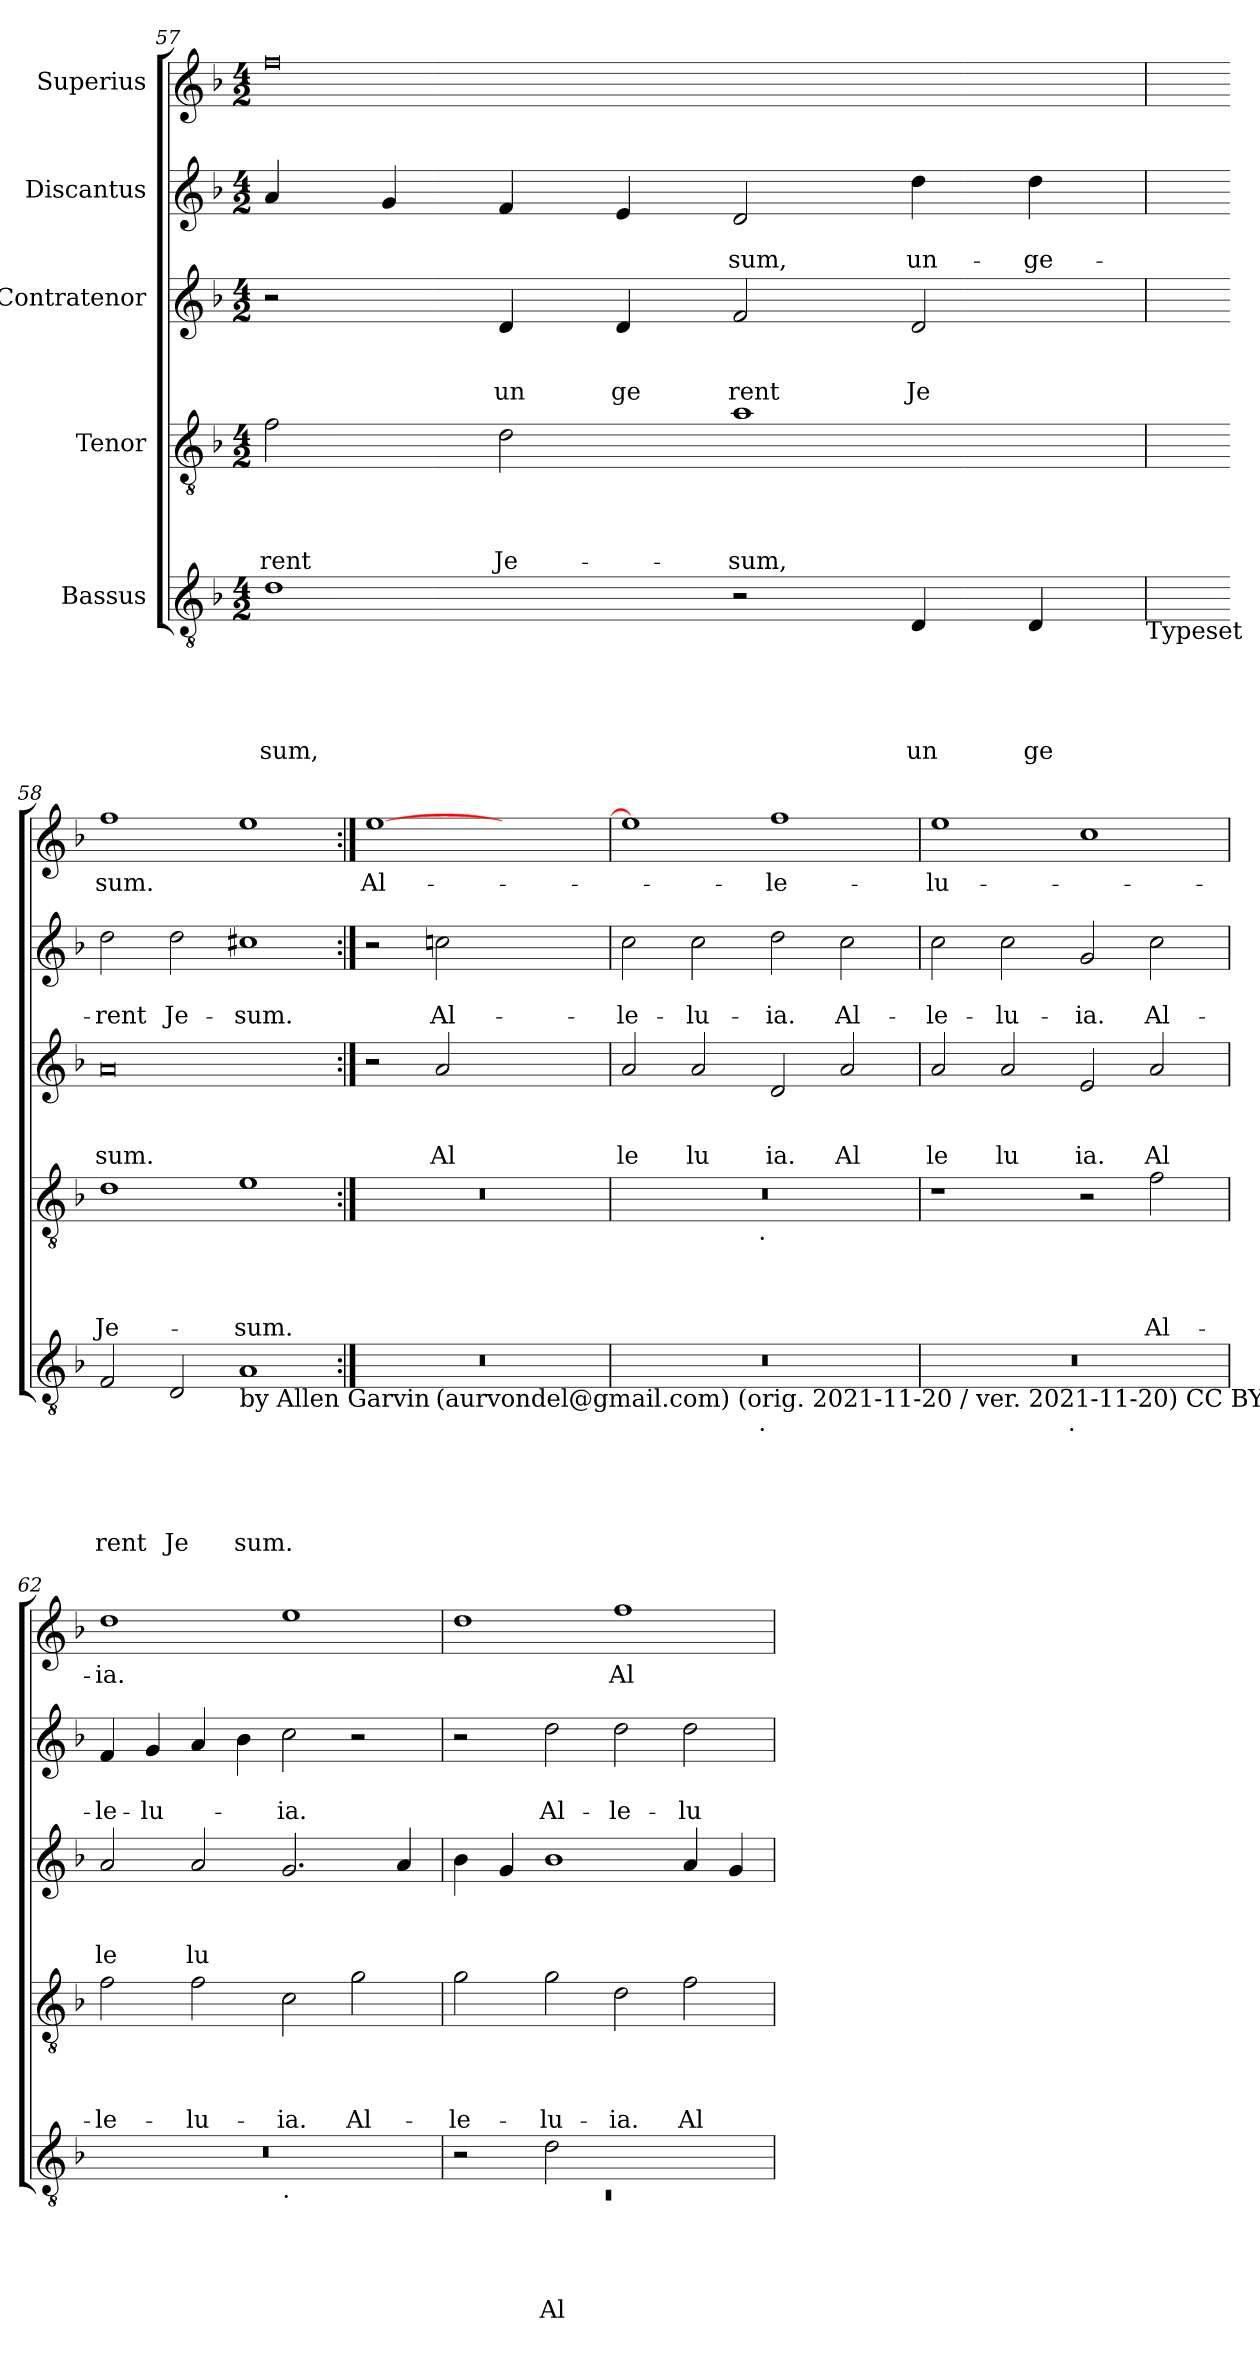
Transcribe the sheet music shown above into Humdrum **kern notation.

**kern	**text	**text	**text	**text	**text	**kern	**text	**text	**text	**text	**kern	**text	**text	**text	**kern	**text	**text	**kern	**text
*part5	*part5	*part5	*part5	*part5	*part5	*part4	*part4	*part4	*part4	*part4	*part3	*part3	*part3	*part3	*part2	*part2	*part2	*part1	*part1
*staff5	*staff5	*staff5	*staff5	*staff5	*staff5	*staff4	*staff4	*staff4	*staff4	*staff4	*staff3	*staff3	*staff3	*staff3	*staff2	*staff2	*staff2	*staff1	*staff1
*I"Bassus	*	*	*	*	*	*I"Tenor	*	*	*	*	*I"Contratenor	*	*	*	*I"Discantus	*	*	*I"Superius	*
!!LO:LB:g=z
*clefGv2	*	*	*	*	*	*clefGv2	*	*	*	*	*clefG2	*	*	*	*clefG2	*	*	*clefG2	*
*k[b-]	*	*	*	*	*	*k[b-]	*	*	*	*	*k[b-]	*	*	*	*k[b-]	*	*	*k[b-]	*
*F:	*	*	*	*	*	*F:	*	*	*	*	*F:	*	*	*	*F:	*	*	*F:	*
*M4/2	*	*	*	*	*	*M4/2	*	*	*	*	*M4/2	*	*	*	*M4/2	*	*	*M4/2	*
=57	=57	=57	=57	=57	=57	=57	=57	=57	=57	=57	=57	=57	=57	=57	=57	=57	=57	=57	=57
!	!	!	!	!	!LO:LY:b	!	!	!	!	!LO:LY:b	!	!	!	!	!	!	!	!	!
1d	.	.	.	.	-sum,	2f\	.	.	.	rent	2r	.	.	.	4a/	.	.	0ff	.
.	.	.	.	.	.	.	.	.	.	.	.	.	.	.	4g/	.	.	.	.
!	!	!	!	!	!	!	!	!	!	!LO:LY:b	!	!	!	!LO:LY:b	!	!	!	!	!
.	.	.	.	.	.	2d\	.	.	.	Je-	4d/	.	.	un	4f/	.	.	.	.
!	!	!	!	!	!	!	!	!	!	!	!	!	!	!LO:LY:b	!	!	!	!	!
.	.	.	.	.	.	.	.	.	.	.	4d/	.	.	ge	4e/	.	.	.	.
!	!	!	!	!	!	!	!	!	!	!LO:LY:b	!	!	!	!LO:LY:b	!	!	!LO:LY:b	!	!
2r	.	.	.	.	.	1a	.	.	.	-sum,	2f/	.	.	rent	2d/	.	sum,	.	.
!	!	!	!	!	!LO:LY:b	!	!	!	!	!	!	!	!	!LO:LY:b	!	!	!LO:LY:b	!	!
4D/	.	.	.	.	un	.	.	.	.	.	2d/	.	.	Je	4dd\	.	un-	.	.
!	!	!	!	!	!LO:LY:b	!	!	!	!	!	!	!	!	!	!	!	!LO:LY:b	!	!
4D/	.	.	.	.	ge	.	.	.	.	.	.	.	.	.	4dd\	.	-ge-	.	.
!LO:TX:b:t=Typeset	!	!	!	!	!	!	!	!	!	!	!	!	!	!	!	!	!	!	!
=58	=58	=58	=58	=58	=58	=58	=58	=58	=58	=58	=58	=58	=58	=58	=58	=58	=58	=58	=58
!	!	!	!	!	!LO:LY:b	!	!	!	!	!LO:LY:b	!	!	!	!LO:LY:b	!	!	!LO:LY:b	!	!LO:LY:b
2F/	.	.	.	.	rent	1d	.	.	.	Je-	0a	.	.	sum.	2dd\	.	-rent	1ff	sum.
!	!	!	!	!	!LO:LY:b	!	!	!	!	!	!	!	!	!	!	!	!LO:LY:b	!	!
2D/	.	.	.	.	Je	.	.	.	.	.	.	.	.	.	2dd\	.	Je-	.	.
!LO:TX:b:t=by Allen Garvin	!	!	!	!	!	!	!	!	!	!	!	!	!	!	!	!	!	!	!
!	!	!	!	!	!LO:LY:b	!	!	!	!	!LO:LY:b	!	!	!	!	!	!	!LO:LY:b	!	!
1A	.	.	.	.	sum.	1e	.	.	.	-sum.	.	.	.	.	1cc#X	.	-sum.	1ee	.
=59:|!	=59:|!	=59:|!	=59:|!	=59:|!	=59:|!	=59:|!	=59:|!	=59:|!	=59:|!	=59:|!	=59:|!	=59:|!	=59:|!	=59:|!	=59:|!	=59:|!	=59:|!	=59:|!	=59:|!
!	!	!	!	!	!	!	!	!	!	!	!	!	!	!	!	!	!	!	!LO:LY:b
*^	*	*	*	*	*	*	*	*	*	*	*	*	*	*	*	*	*	*	*
0r	2ryy	.	.	.	.	.	0r	.	.	.	.	2r	.	.	.	2r	.	.	[>1ee>	Al-
!	!LO:TX:b:t=(aurvondel@gmail.com) (orig. 2021-11-20 / ver. 2021-11-20) CC BY-NC 4.0	!	!	!	!	!	!	!	!	!	!	!	!	!	!	!	!	!	!	!
!	!	!	!	!	!	!	!	!	!	!	!	!	!	!	!LO:LY:b	!	!	!LO:LY:b	!	!
.	1.ryy	.	.	.	.	.	.	.	.	.	.	2a/	.	.	Al	2ccni\	.	Al-	.	.
.	.	.	.	.	.	.	.	.	.	.	.	1ryy	.	.	.	1ryy	.	.	1ryy	.
=60	=60	=60	=60	=60	=60	=60	=60	=60	=60	=60	=60	=60	=60	=60	=60	=60	=60	=60	=60	=60
!	!	!	!	!	!	!	!	!	!	!	!	!	!	!	!LO:LY:b	!	!	!LO:LY:b	!	!
*	*	*	*	*	*	*	*^	*	*	*	*	*	*	*	*	*	*	*	*	*
0r	2ryy	.	.	.	.	.	0r	2ryy	.	.	.	.	2a/	.	.	le	2cc\	.	-le-	1ee]	.
!	!	!	!	!	!	!	!	!	!	!	!	!	!	!	!	!LO:LY:b	!	!	!LO:LY:b	!	!
.	4...ryy	.	.	.	.	.	.	4...ryy	.	.	.	.	2a/	.	.	lu	2cc\	.	-lu-	.	.
!	!	!	!	!	!	!	!	!LO:TX:b:t=.	!	!	!	!	!	!	!	!	!	!	!	!	!
!	!LO:TX:b:t=.	!	!	!	!	!	!	!	!	!	!	!	!	!	!	!	!	!	!	!	!
.	1ryy	.	.	.	.	.	.	1ryy	.	.	.	.	.	.	.	.	.	.	.	.	.
!	!	!	!	!	!	!	!	!	!	!	!	!	!	!	!	!LO:LY:b	!	!	!LO:LY:b	!	!LO:LY:b
.	.	.	.	.	.	.	.	.	.	.	.	.	2d/	.	.	ia.	2dd\	.	-ia.	1ff	-le-
!	!	!	!	!	!	!	!	!	!	!	!	!	!	!	!	!LO:LY:b	!	!	!LO:LY:b	!	!
.	.	.	.	.	.	.	.	.	.	.	.	.	2a/	.	.	Al	2cc\	.	Al-	.	.
.	32ryy	.	.	.	.	.	.	32ryy	.	.	.	.	.	.	.	.	.	.	.	.	.
=61	=61	=61	=61	=61	=61	=61	=61	=61	=61	=61	=61	=61	=61	=61	=61	=61	=61	=61	=61	=61	=61
!	!	!	!	!	!	!	!	!	!	!	!	!	!	!	!	!LO:LY:b	!	!	!LO:LY:b	!	!LO:LY:b
*	*	*	*	*	*	*	*v	*v	*	*	*	*	*	*	*	*	*	*	*	*	*
0r	2ryy	.	.	.	.	.	1r	.	.	.	.	2a/	.	.	le	2cc\	.	-le-	1ee	-lu-
!	!	!	!	!	!	!	!	!	!	!	!	!	!	!	!LO:LY:b	!	!	!LO:LY:b	!	!
.	4...ryy	.	.	.	.	.	.	.	.	.	.	2a/	.	.	lu	2cc\	.	-lu-	.	.
!	!LO:TX:b:t=.	!	!	!	!	!	!	!	!	!	!	!	!	!	!	!	!	!	!	!
.	1ryy	.	.	.	.	.	.	.	.	.	.	.	.	.	.	.	.	.	.	.
!	!	!	!	!	!	!	!	!	!	!	!	!	!	!	!LO:LY:b	!	!	!LO:LY:b	!	!
.	.	.	.	.	.	.	2r	.	.	.	.	2e/	.	.	ia.	2g/	.	-ia.	1cc	.
!	!	!	!	!	!	!	!	!	!	!	!LO:LY:b	!	!	!	!LO:LY:b	!	!	!LO:LY:b	!	!
.	.	.	.	.	.	.	2f\	.	.	.	Al-	2a/	.	.	Al	2cc\	.	Al-	.	.
.	32ryy	.	.	.	.	.	.	.	.	.	.	.	.	.	.	.	.	.	.	.
=62	=62	=62	=62	=62	=62	=62	=62	=62	=62	=62	=62	=62	=62	=62	=62	=62	=62	=62	=62	=62
!	!	!	!	!	!	!	!	!	!	!	!LO:LY:b	!	!	!	!LO:LY:b	!	!	!LO:LY:b	!	!LO:LY:b
0r	1ryy	.	.	.	.	.	2f\	.	.	.	-le-	2a/	.	.	le	4f/	.	-le-	1dd	-ia.
!	!	!	!	!	!	!	!	!	!	!	!	!	!	!	!	!	!	!LO:LY:b	!	!
.	.	.	.	.	.	.	.	.	.	.	.	.	.	.	.	4g/	.	-lu-	.	.
!	!	!	!	!	!	!	!	!	!	!	!LO:LY:b	!	!	!	!LO:LY:b	!	!	!	!	!
.	.	.	.	.	.	.	2f\	.	.	.	-lu-	2a/	.	.	lu	4a/	.	.	.	.
.	.	.	.	.	.	.	.	.	.	.	.	.	.	.	.	4b-\	.	.	.	.
!	!LO:TX:b:t=.	!	!	!	!	!	!	!	!	!	!	!	!	!	!	!	!	!	!	!
!	!	!	!	!	!	!	!	!	!	!	!LO:LY:b	!	!	!	!	!	!	!LO:LY:b	!	!
.	1ryy	.	.	.	.	.	2c\	.	.	.	-ia.	2.g/	.	.	.	2cc\	.	-ia.	1ee	.
!	!	!	!	!	!	!	!	!	!	!	!LO:LY:b	!	!	!	!	!	!	!	!	!
.	.	.	.	.	.	.	2g\	.	.	.	Al-	.	.	.	.	2r	.	.	.	.
.	.	.	.	.	.	.	.	.	.	.	.	4a/	.	.	.	.	.	.	.	.
=63	=63	=63	=63	=63	=63	=63	=63	=63	=63	=63	=63	=63	=63	=63	=63	=63	=63	=63	=63	=63
!	!LO:N:vis=1	!	!	!	!	!	!	!	!	!	!LO:LY:b	!	!	!	!	!	!	!	!	!
*	*^	*	*	*	*	*	*	*	*	*	*	*	*	*	*	*	*	*	*	*
0ryy	0rC	2r	.	.	.	.	.	2g\	.	.	.	-le-	4b-\	.	.	.	2r	.	.	1dd	.
.	.	.	.	.	.	.	.	.	.	.	.	.	4g/	.	.	.	.	.	.	.	.
!	!	!	!	!	!	!	!LO:LY:b	!	!	!	!	!LO:LY:b	!	!	!	!	!	!	!LO:LY:b	!	!
.	.	2d\	.	.	.	.	Al	2g\	.	.	.	-lu-	1b-	.	.	.	2dd\	.	Al-	.	.
!	!	!	!	!	!	!	!	!	!	!	!	!LO:LY:b	!	!	!	!	!	!	!LO:LY:b	!	!LO:LY:b
.	.	1ryy	.	.	.	.	.	2d\	.	.	.	-ia.	.	.	.	.	2dd\	.	-le-	1ff	Al-
!	!	!	!	!	!	!	!	!	!	!	!	!LO:LY:b	!	!	!	!	!	!	!LO:LY:b	!	!
.	.	.	.	.	.	.	.	2f\	.	.	.	Al-	4a/	.	.	.	2dd\	.	-lu-	.	.
.	.	.	.	.	.	.	.	.	.	.	.	.	4g/	.	.	.	.	.	.	.	.
*v	*v	*v	*	*	*	*	*	*	*	*	*	*	*	*	*	*	*	*	*	*	*
=	=	=	=	=	=	=	=	=	=	=	=	=	=	=	=	=	=	=	=
*-	*-	*-	*-	*-	*-	*-	*-	*-	*-	*-	*-	*-	*-	*-	*-	*-	*-	*-	*-
